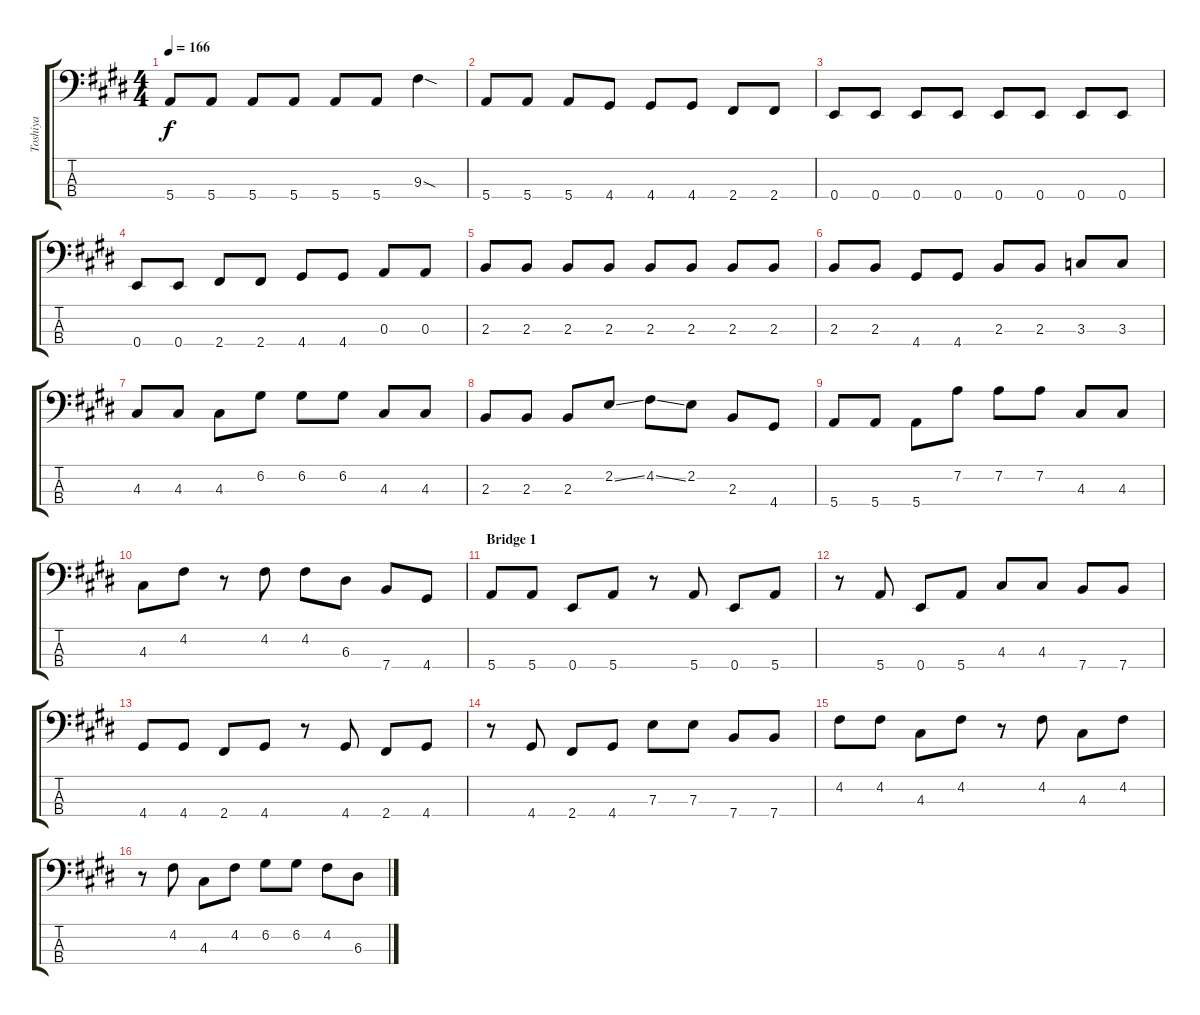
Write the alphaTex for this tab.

\track ("Toshiya" "Toshiya") {instrument electricbasspick}
\staff {score tabs}
\tuning (G2 D2 A1 E1) {hide}
\ts (4 4)
\tempo 166
\clef f4
\ks e
5.4.8{dy f} 5.4.8 5.4.8 5.4.8 5.4.8 5.4.8 9.3{sod}.4 |
5.4.8 5.4.8 5.4.8 4.4.8 4.4.8 4.4.8 2.4.8 2.4.8 |
0.4.8 0.4.8 0.4.8 0.4.8 0.4.8 0.4.8 0.4.8 0.4.8 |
0.4.8 0.4.8 2.4.8 2.4.8 4.4.8 4.4.8 0.3.8 0.3.8 |
2.3.8 2.3.8 2.3.8 2.3.8 2.3.8 2.3.8 2.3.8 2.3.8 |
2.3.8 2.3.8 4.4.8 4.4.8 2.3.8 2.3.8 3.3.8 3.3.8 |
4.3.8 4.3.8 4.3.8 6.2.8 6.2.8 6.2.8 4.3.8 4.3.8 |
2.3.8 2.3.8 2.3.8 2.2{ss}.8 4.2{ss}.8 2.2.8 2.3.8 4.4.8 |
5.4.8 5.4.8 5.4.8 7.2.8 7.2.8 7.2.8 4.3.8 4.3.8 |
4.3.8 4.2.8 r.8 4.2.8 4.2.8 6.3.8 7.4.8 4.4.8 |
\section ("" "Bridge 1")
5.4.8 5.4.8 0.4.8 5.4.8 r.8 5.4.8 0.4.8 5.4.8 |
r.8 5.4.8 0.4.8 5.4.8 4.3.8 4.3.8 7.4.8 7.4.8 |
4.4.8 4.4.8 2.4.8 4.4.8 r.8 4.4.8 2.4.8 4.4.8 |
r.8 4.4.8 2.4.8 4.4.8 7.3.8 7.3.8 7.4.8 7.4.8 |
4.2.8 4.2.8 4.3.8 4.2.8 r.8 4.2.8 4.3.8 4.2.8 |
r.8 4.2.8 4.3.8 4.2.8 6.2.8 6.2.8 4.2.8 6.3.8
